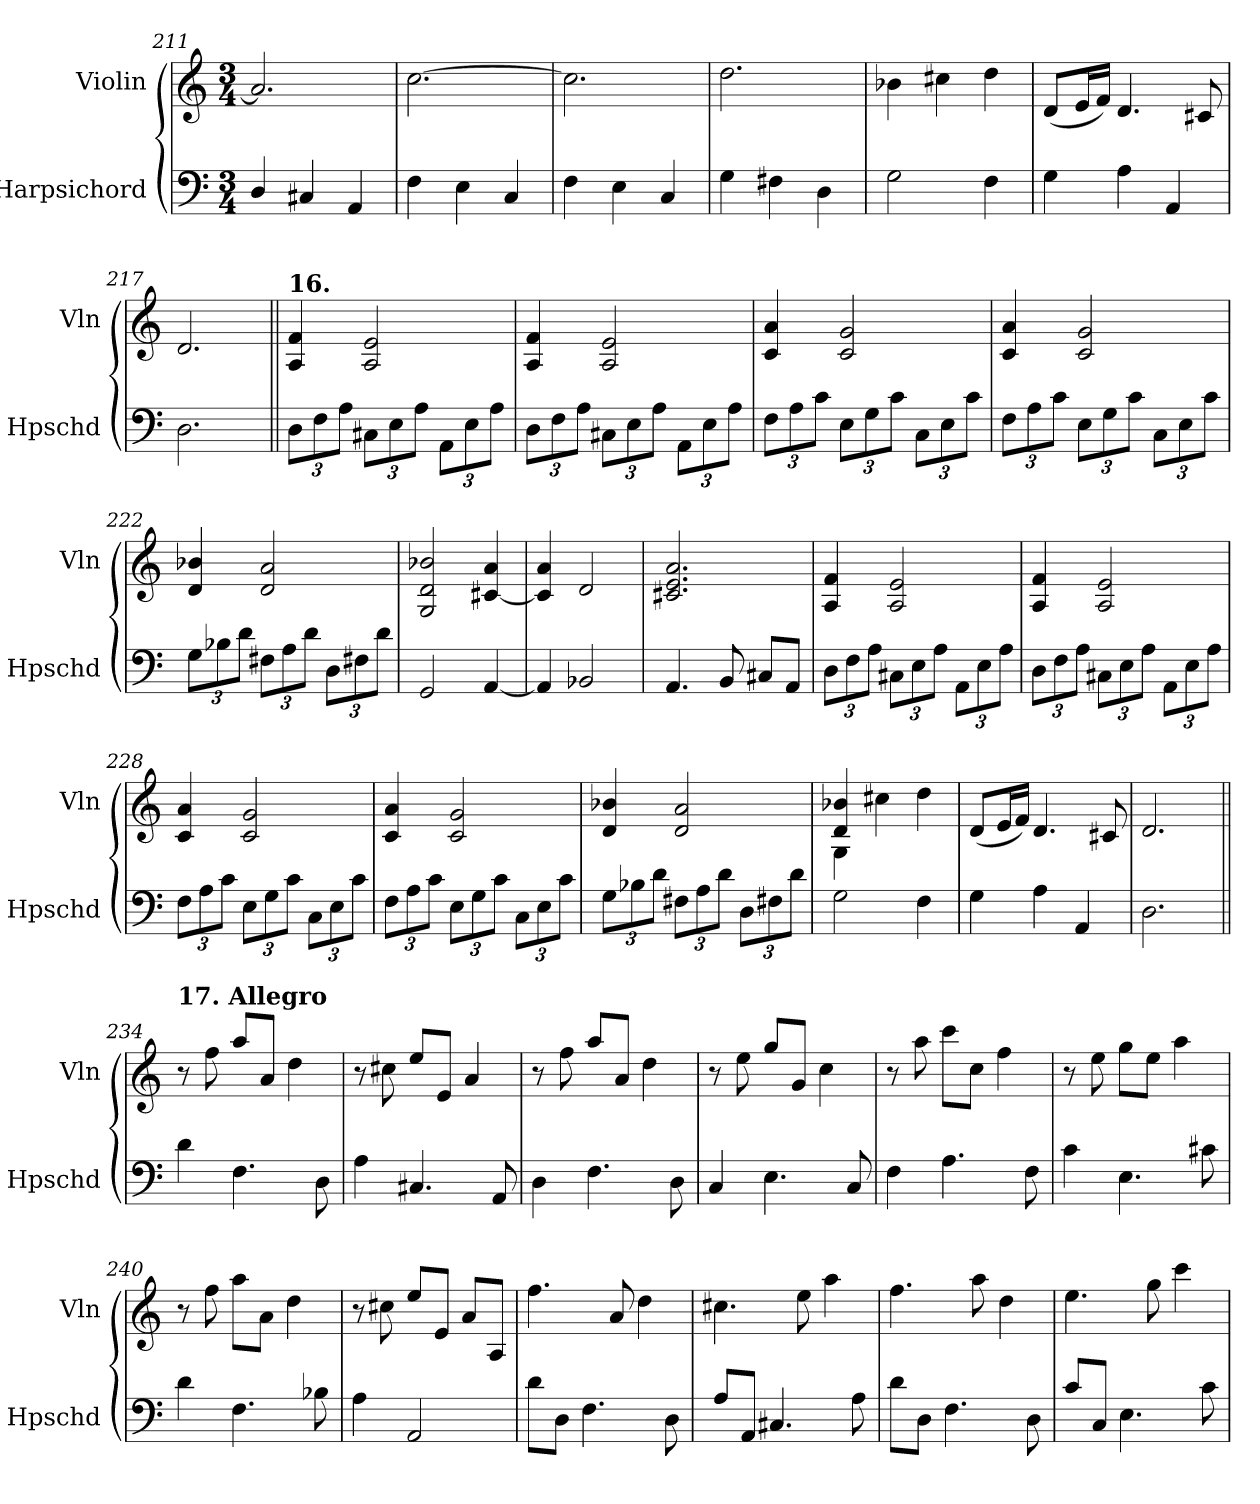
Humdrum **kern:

**kern	**kern
*part2	*part1
*staff2	*staff1
*I"Harpsichord	*I"Violin
*I'Hpschd	*I'Vln
*clefF4	*clefG2
*k[]	*k[]
*M3/4	*M3/4
=211	=211
4D/	2.a/]
4C#X/	.
4AA/	.
!!LO:LB:g=z
=212	=212
4F\	[2.cc\
4E\	.
4C/	.
=213	=213
4F\	2.cc\]
4E\	.
4C/	.
=214	=214
4G\	2.dd\
4F#X\	.
4D\	.
=215	=215
2G\	4b-X\
.	4cc#X\
4F\	4dd\
=216	=216
4G\	(8d/L
.	16e/L
.	16f/JJ)
4A\	4.d/
4AA/	.
.	8c#X/
=217	=217
2.D\	2.d/
=218||	=218||
*Xbrackettup	*
!	!LO:TX:a:B:t=16.
12D\L	4A/ 4f/
12F\	.
12A\J	.
12C#X\L	2A/ 2e/
12E\	.
12A\J	.
12AA\L	.
12E\	.
12A\J	.
!!LO:LB:g=z
=219	=219
12D\L	4A/ 4f/
12F\	.
12A\J	.
12C#X\L	2A/ 2e/
12E\	.
12A\J	.
12AA\L	.
12E\	.
12A\J	.
=220	=220
12F\L	4c/ 4a/
12A\	.
12c\J	.
12E\L	2c/ 2g/
12G\	.
12c\J	.
12C\L	.
12E\	.
12c\J	.
=221	=221
12F\L	4c/ 4a/
12A\	.
12c\J	.
12E\L	2c/ 2g/
12G\	.
12c\J	.
12C\L	.
12E\	.
12c\J	.
=222	=222
12G\L	4d/ 4b-X/
12B-X\	.
12d\J	.
12F#X\L	2d/ 2a/
12A\	.
12d\J	.
12D\L	.
12F#X\	.
12d\J	.
=223	=223
2GG/	2G/ 2d/ 2b-X/
[4AA/	[4c#X/ 4a/
!!LO:LB:g=z
=224	=224
4AA/]	4c#/] 4a/
2BB-X/	2d/
=225	=225
4.AA/	2.c#X/ 2.e/ 2.a/
8BB/	.
8C#X/L	.
8AA/J	.
=226	=226
12D\L	4A/ 4f/
12F\	.
12A\J	.
12C#X\L	2A/ 2e/
12E\	.
12A\J	.
12AA\L	.
12E\	.
12A\J	.
=227	=227
12D\L	4A/ 4f/
12F\	.
12A\J	.
12C#X\L	2A/ 2e/
12E\	.
12A\J	.
12AA\L	.
12E\	.
12A\J	.
=228	=228
12F\L	4c/ 4a/
12A\	.
12c\J	.
12E\L	2c/ 2g/
12G\	.
12c\J	.
12C\L	.
12E\	.
12c\J	.
!!LO:LB:g=z
=229	=229
12F\L	4c/ 4a/
12A\	.
12c\J	.
12E\L	2c/ 2g/
12G\	.
12c\J	.
12C\L	.
12E\	.
12c\J	.
=230	=230
12G\L	4d/ 4b-X/
12B-X\	.
12d\J	.
12F#X\L	2d/ 2a/
12A\	.
12d\J	.
12D\L	.
12F#X\	.
12d\J	.
=231	=231
*	*^
2G\	4d/ 4b-X/	4G\
.	4cc#X\	2ryy
4F\	4dd\	.
*	*v	*v
=232	=232
4G\	(8d/L
.	16e/L
.	16f/JJ)
4A\	4.d/
4AA/	.
.	8c#X/
=233	=233
2.D\	2.d/
=234||	=234||
!	!LO:TX:a:B:t=17. Allegro
4d\	8r
.	8ff\
4.F\	8aa\L
.	8a/J
.	4dd\
8D\	.
!!LO:PB:g=z
=235	=235
4A\	8r
.	8cc#X\
4.C#X/	8ee\L
.	8e/J
.	4a/
8AA/	.
=236	=236
4D\	8r
.	8ff\
4.F\	8aa\L
.	8a/J
.	4dd\
8D\	.
=237	=237
4C/	8r
.	8ee\
4.E\	8gg\L
.	8g/J
.	4cc\
8C/	.
=238	=238
4F\	8r
.	8aa\
4.A\	8ccc\L
.	8cc\J
.	4ff\
8F\	.
=239	=239
4c\	8r
.	8ee\
4.E\	8gg\L
.	8ee\J
.	4aa\
8c#X\	.
=240	=240
4d\	8r
.	8ff\
4.F\	8aa\L
.	8a\J
.	4dd\
8B-X\	.
!!LO:LB:g=z
=241	=241
4A\	8r
.	8cc#X\
2AA/	8ee\L
.	8e/J
.	8a/L
.	8A/J
=242	=242
8d\L	4.ff\
8D\J	.
4.F\	.
.	8a/
.	4dd\
8D\	.
=243	=243
8A\L	4.cc#X\
8AA/J	.
4.C#X/	.
.	8ee\
.	4aa\
8A\	.
=244	=244
8d\L	4.ff\
8D\J	.
4.F\	.
.	8aa\
.	4dd\
8D\	.
=245	=245
8c\L	4.ee\
8C/J	.
4.E\	.
.	8gg\
.	4ccc\
8c\	.
=	=
*-	*-
